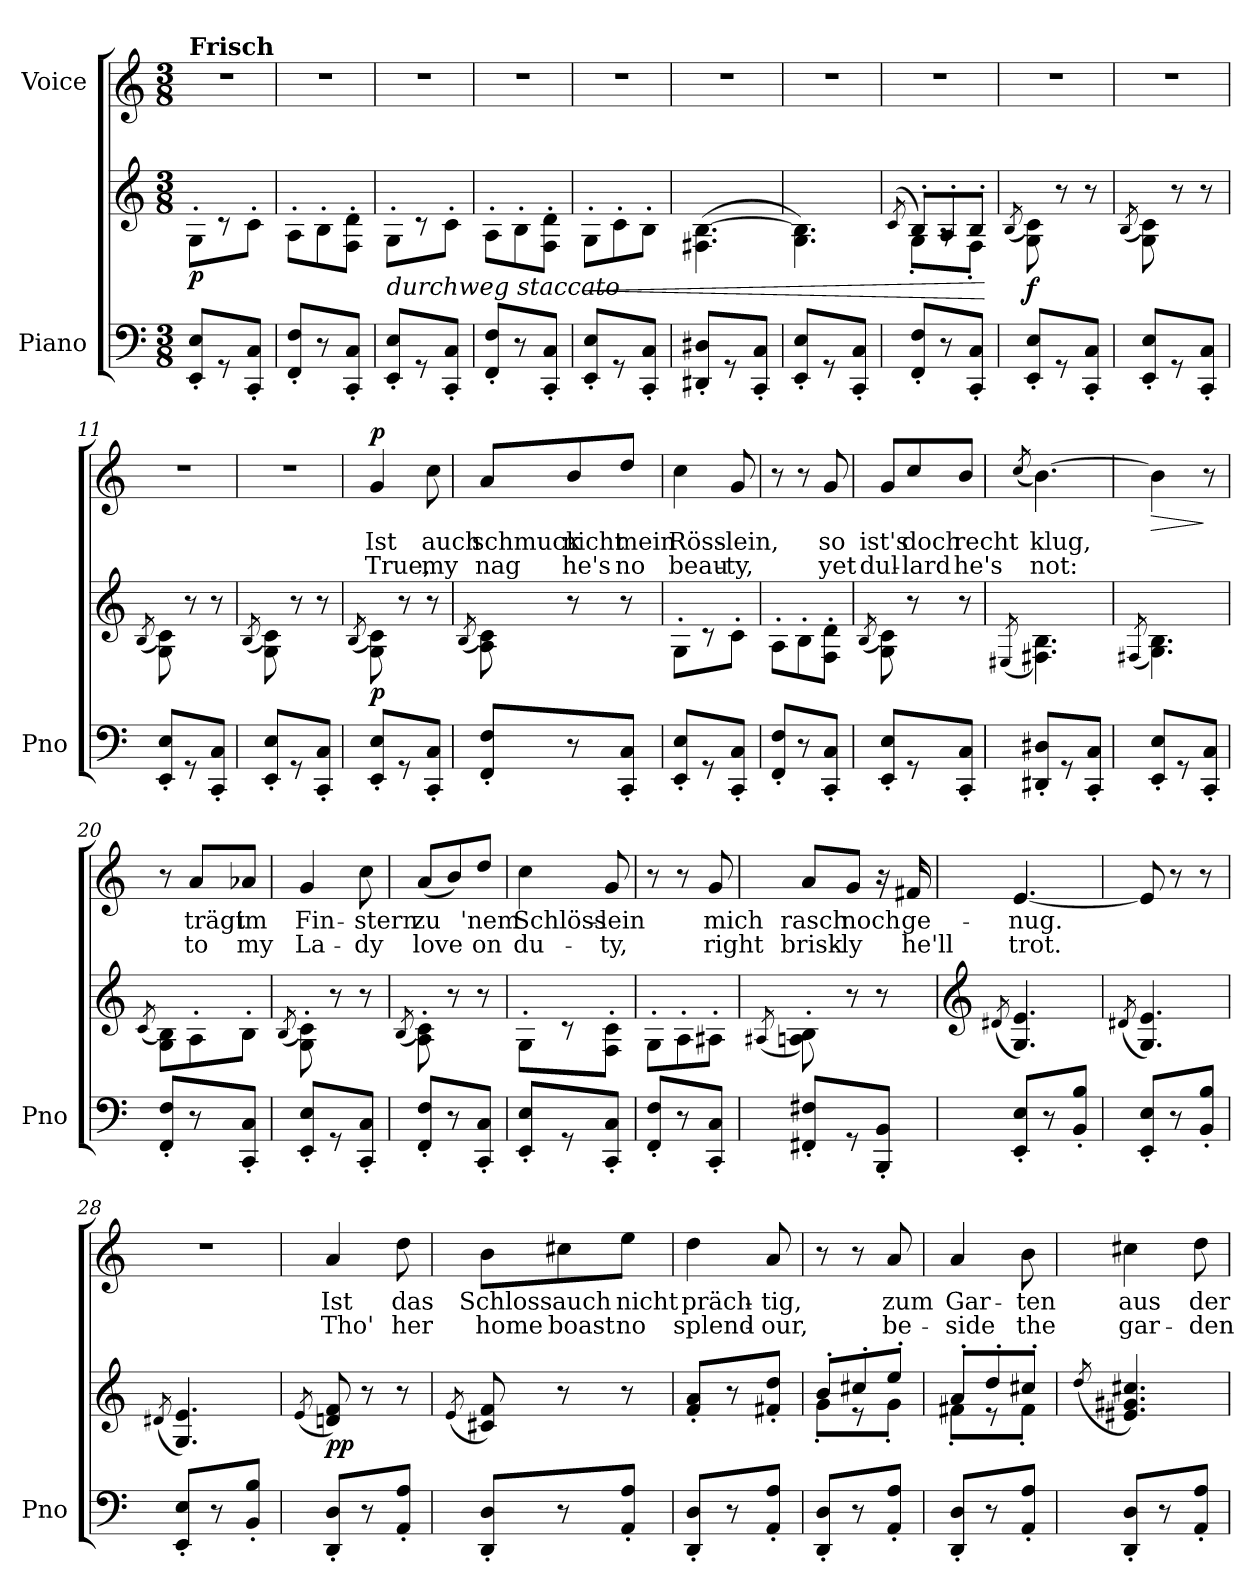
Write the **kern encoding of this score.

**kern	**kern	**dynam	**kern	**text	**text	**dynam
*part2	*part2	*part2	*part1	*part1	*part1	*part1
*staff3	*staff2	*staff2/3	*staff1	*staff1	*staff1	*staff1
*I"Piano	*	*	*I"Voice	*	*	*
*I'Pno	*	*	*	*	*	*
*clefF4	*clefG2	*	*clefG2	*	*	*
*k[]	*k[]	*	*k[]	*	*	*
*M3/8	*M3/8	*	*M3/8	*	*	*
=1	=1	=1	=1	=1	=1	=1
!	!	!	!LO:TX:a:B:t=Frisch	!	!	!
!	!	!LO:DY:b	!	!	!	!
8EE/' 8E/'L	8G'\L	p	4.r	.	.	.
8r	8r	.	.	.	.	.
8CC/' 8C/'J	8c'\J	.	.	.	.	.
=2	=2	=2	=2	=2	=2	=2
8FF/' 8F/'L	8A'\L	.	4.r	.	.	.
8r	8B'\	.	.	.	.	.
8CC/' 8C/'J	8F\' 8d\'J	.	.	.	.	.
=3	=3	=3	=3	=3	=3	=3
!LO:TX:a:i:t=durchweg staccato	!	!	!	!	!	!
8EE/' 8E/'L	8G'\L	.	4.r	.	.	.
8r	8r	.	.	.	.	.
8CC/' 8C/'J	8c'\J	.	.	.	.	.
=4	=4	=4	=4	=4	=4	=4
8FF/' 8F/'L	8A'\L	.	4.r	.	.	.
8r	8B'\	.	.	.	.	.
8CC/' 8C/'J	8F\' 8d\'J	.	.	.	.	.
=5	=5	=5	=5	=5	=5	=5
!	!	!LO:HP:b	!	!	!	!
8EE/' 8E/'L	8G'\L	<	4.r	.	.	.
8r	8c'\	.	.	.	.	.
8CC/' 8C/'J	8B'\J	.	.	.	.	.
=6	=6	=6	=6	=6	=6	=6
8DD#X/' 8D#X/'L	(<4.F#X\ [4.B\	.	4.r	.	.	.
8r	.	.	.	.	.	.
8CC/' 8C/'J	.	.	.	.	.	.
=7	=7	=7	=7	=7	=7	=7
8EE/' 8E/'L	4.G\ 4.B\])	.	4.r	.	.	.
8r	.	.	.	.	.	.
8CC/' 8C/'J	.	.	.	.	.	.
!!LO:LB:g=z
=8	=8	=8	=8	=8	=8	=8
.	(>8qc/	.	.	.	.	.
*	*^	*	*	*	*	*
8FF/' 8F/'L	8B'/L)	8G'\L	.	4.r	.	.	.
8r	8A'/	8rA	.	.	.	.	.
8CC/' 8C/'J	8B'/J	8F'\J	.	.	.	.	.
*	*v	*v	*	*	*	*	*
.	.	[	.	.	.	.
=9	=9	=9	=9	=9	=9	=9
.	(>8qB/	.	.	.	.	.
!	!	!LO:DY:b	!	!	!	!
8EE/' 8E/'L	8G\ 8c\)	f	4.r	.	.	.
8r	8r	.	.	.	.	.
8CC/' 8C/'J	8r	.	.	.	.	.
=10	=10	=10	=10	=10	=10	=10
.	(>8qB/	.	.	.	.	.
8EE/' 8E/'L	8G\ 8c\)	.	4.r	.	.	.
8r	8r	.	.	.	.	.
8CC/' 8C/'J	8r	.	.	.	.	.
=11	=11	=11	=11	=11	=11	=11
.	(>8qB/	.	.	.	.	.
8EE/' 8E/'L	8G\ 8c\)	.	4.r	.	.	.
8r	8r	.	.	.	.	.
8CC/' 8C/'J	8r	.	.	.	.	.
=12	=12	=12	=12	=12	=12	=12
.	(>8qB/	.	.	.	.	.
8EE/' 8E/'L	8G\ 8c\)	.	4.r	.	.	.
8r	8r	.	.	.	.	.
8CC/' 8C/'J	8r	.	.	.	.	.
=13	=13	=13	=13	=13	=13	=13
.	(>8qB/	.	.	.	.	.
!	!	!LO:DY:b	!	!LO:LY:b	!LO:LY:b	!LO:DY:a
8EE/' 8E/'L	8G\ 8c\)	p	4g/	Ist	True,	p
8r	8r	.	.	.	.	.
!	!	!	!	!LO:LY:b	!LO:LY:b	!
8CC/' 8C/'J	8r	.	8cc\	auch	my	.
=14	=14	=14	=14	=14	=14	=14
.	(>8qB/	.	.	.	.	.
!	!	!	!	!LO:LY:b	!LO:LY:b	!
8FF/' 8F/'L	8A\ 8c\)	.	8a/L	schmuck	nag	.
!	!	!	!	!LO:LY:b	!LO:LY:b	!
8r	8r	.	8b/	nicht	he's	.
!	!	!	!	!LO:LY:b	!LO:LY:b	!
8CC/' 8C/'J	8r	.	8dd/J	mein	no	.
!!LO:LB:g=z
=15	=15	=15	=15	=15	=15	=15
!	!	!	!	!LO:LY:b	!LO:LY:b	!
8EE/' 8E/'L	8G'\L	.	4cc\	Röss-	beau-	.
8r	8r	.	.	.	.	.
!	!	!	!	!LO:LY:b	!LO:LY:b	!
8CC/' 8C/'J	8c'\J	.	8g/	-lein,	-ty,	.
=16	=16	=16	=16	=16	=16	=16
8FF/' 8F/'L	8A'\L	.	8r	.	.	.
8r	8B'\	.	8r	.	.	.
!	!	!	!	!LO:LY:b	!LO:LY:b	!
8CC/' 8C/'J	8F\' 8d\'J	.	8g/	so	yet	.
=17	=17	=17	=17	=17	=17	=17
.	(>8qB/	.	.	.	.	.
!	!	!	!	!LO:LY:b	!LO:LY:b	!
8EE/' 8E/'L	8G\ 8c\)	.	8g/L	ist's	dul-	.
!	!	!	!	!LO:LY:b	!LO:LY:b	!
8r	8r	.	8cc/	doch	-lard	.
!	!	!	!	!LO:LY:b	!LO:LY:b	!
8CC/' 8C/'J	8r	.	8b/J	recht	he's	.
=18	=18	=18	=18	=18	=18	=18
.	(<8qE#X/	.	(<8qcc/	.	.	.
!	!	!	!	!LO:LY:b	!LO:LY:b	!
8DD#X/' 8D#X/'L	4.F#X\ 4.B\)	.	[4.b\)	klug,	not:	.
8r	.	.	.	.	.	.
8CC/' 8C/'J	.	.	.	.	.	.
=19	=19	=19	=19	=19	=19	=19
.	(<8qF#X/	.	.	.	.	.
*	*^	*	*	*	*	*
!	!	!	!	!	!	!	!LO:HP:b
8EE/' 8E/'L	4.G\ 4.B\)	8rEEyy	.	4b\]	.	.	>
8r	.	8rEEyy	.	.	.	.	.
8CC/' 8C/'J	.	8rEEyy	.	8r	.	.	]
*	*v	*v	*	*	*	*	*
=20	=20	=20	=20	=20	=20	=20
.	(>8qc/	.	.	.	.	.
8FF/' 8F/'L	8G\ 8B\L)	.	8r	.	.	.
!	!	!	!	!LO:LY:b	!LO:LY:b	!
8r	8A'\	.	8a/L	trägt	to	.
!	!	!	!	!LO:LY:b	!LO:LY:b	!
8CC/' 8C/'J	8B'\J	.	8a-X/J	im	my	.
!!LO:PB:g=z
=21	=21	=21	=21	=21	=21	=21
.	(>8qB/	.	.	.	.	.
!	!	!	!	!LO:LY:b	!LO:LY:b	!
8EE/' 8E/'L	8G\' 8c\')	.	4g/	Fin-	La-	.
8r	8r	.	.	.	.	.
!	!	!	!	!LO:LY:b	!LO:LY:b	!
8CC/' 8C/'J	8r	.	8cc\	-stern	-dy	.
=22	=22	=22	=22	=22	=22	=22
.	(>8qB/	.	.	.	.	.
!	!	!	!	!LO:LY:b	!LO:LY:b	!
8FF/' 8F/'L	8A\' 8c\')	.	(<8a/L	zu	love	.
8r	8r	.	8b/)	.	.	.
!	!	!	!	!LO:LY:b	!LO:LY:b	!
8CC/' 8C/'J	8r	.	8dd/J	'nem	on	.
=23	=23	=23	=23	=23	=23	=23
!	!	!	!	!LO:LY:b	!LO:LY:b	!
8EE/' 8E/'L	8G'\L	.	4cc\	Schlöss-	du-	.
8r	8r	.	.	.	.	.
!	!	!	!	!LO:LY:b	!LO:LY:b	!
8CC/' 8C/'J	8F\' 8c\'J	.	8g/	-lein	-ty,	.
=24	=24	=24	=24	=24	=24	=24
8FF/' 8F/'L	8G'\L	.	8r	.	.	.
8r	8A'\	.	8r	.	.	.
!	!	!	!	!LO:LY:b	!LO:LY:b	!
8CC/' 8C/'J	8A#X'\J	.	8g/	mich	right	.
=25	=25	=25	=25	=25	=25	=25
.	(>8qA#X/	.	.	.	.	.
!	!	!	!	!LO:LY:b	!LO:LY:b	!
8FF#X/' 8F#X/'L	8An\' 8B\')	.	8a/L	rasch	brisk-	.
!	!	!	!	!LO:LY:b	!LO:LY:b	!
8r	8r	.	8g/J	noch	-ly	.
8BBB/' 8BB/'J	8r	.	16r	.	.	.
!	!	!	!	!LO:LY:b	!LO:LY:b	!
.	.	.	16f#X/	ge-	he'll	.
=26	=26	=26	=26	=26	=26	=26
*	*clefG2	*	*	*	*	*
.	(<8qd#X/	.	.	.	.	.
!	!	!	!	!LO:LY:b	!LO:LY:b	!
8EE/' 8E/'L	4.G/ 4.e/)	.	[4.e/	-nug.	trot.	.
8r	.	.	.	.	.	.
8BB/' 8B/'J	.	.	.	.	.	.
!!LO:PB:g=z
=27	=27	=27	=27	=27	=27	=27
.	(<8qd#X/	.	.	.	.	.
8EE/' 8E/'L	4.G/ 4.e/)	.	8e/]	.	.	.
8r	.	.	8r	.	.	.
8BB/' 8B/'J	.	.	8r	.	.	.
=28	=28	=28	=28	=28	=28	=28
.	(<8qd#X/	.	.	.	.	.
8EE/' 8E/'L	4.G/ 4.e/)	.	4.r	.	.	.
8r	.	.	.	.	.	.
8BB/' 8B/'J	.	.	.	.	.	.
=29	=29	=29	=29	=29	=29	=29
.	(>8qe/	.	.	.	.	.
!	!	!LO:DY:b	!	!LO:LY:b	!LO:LY:b	!
8DD/' 8D/'L	8dn/ 8f/)	pp	4a/	Ist	Tho'	.
8r	8r	.	.	.	.	.
!	!	!	!	!LO:LY:b	!LO:LY:b	!
8AA/' 8A/'J	8r	.	8dd\	das	her	.
=30	=30	=30	=30	=30	=30	=30
.	(<8qe/	.	.	.	.	.
!	!	!	!	!LO:LY:b	!LO:LY:b	!
8DD/' 8D/'L	8c#X/ 8f/)	.	8b\L	Schloss	home	.
!	!	!	!	!LO:LY:b	!LO:LY:b	!
8r	8r	.	8cc#X\	auch	boast	.
!	!	!	!	!LO:LY:b	!LO:LY:b	!
8AA/' 8A/'J	8r	.	8ee\J	nicht	no	.
=31	=31	=31	=31	=31	=31	=31
!	!	!	!	!LO:LY:b	!LO:LY:b	!
8DD/' 8D/'L	8f/' 8a/'L	.	4dd\	präch-	splend-	.
8r	8r	.	.	.	.	.
!	!	!	!	!LO:LY:b	!LO:LY:b	!
8AA/' 8A/'J	8f#X/' 8dd/'J	.	8a/	-tig,	-our,	.
=32	=32	=32	=32	=32	=32	=32
*	*^	*	*	*	*	*
8DD/' 8D/'L	8b'/L	8g'\L	.	8r	.	.	.
8r	8cc#X'/	8r	.	8r	.	.	.
!	!	!	!	!	!LO:LY:b	!LO:LY:b	!
8AA/' 8A/'J	8ee'/J	8g'\J	.	8a/	zum	be-	.
!!LO:LB:g=z
=33	=33	=33	=33	=33	=33	=33	=33
!	!	!	!	!	!LO:LY:b	!LO:LY:b	!
8DD/' 8D/'L	8a'/L	8f#X'\L	.	4a/	Gar-	-side	.
8r	8dd'/	8r	.	.	.	.	.
!	!	!	!	!	!LO:LY:b	!LO:LY:b	!
8AA/' 8A/'J	8cc#X'/J	8f#'\J	.	8b\	-ten	the	.
*	*v	*v	*	*	*	*	*
=34	=34	=34	=34	=34	=34	=34
.	(>8qdd/	.	.	.	.	.
!	!	!	!	!LO:LY:b	!LO:LY:b	!
8DD/' 8D/'L	4.e#X/ 4.g#X/ 4.cc#X/)	.	4cc#X\	aus	gar-	.
8r	.	.	.	.	.	.
!	!	!	!	!LO:LY:b	!LO:LY:b	!
8AA/' 8A/'J	.	.	8dd\	der	-den	.
=	=	=	=	=	=	=
*-	*-	*-	*-	*-	*-	*-
